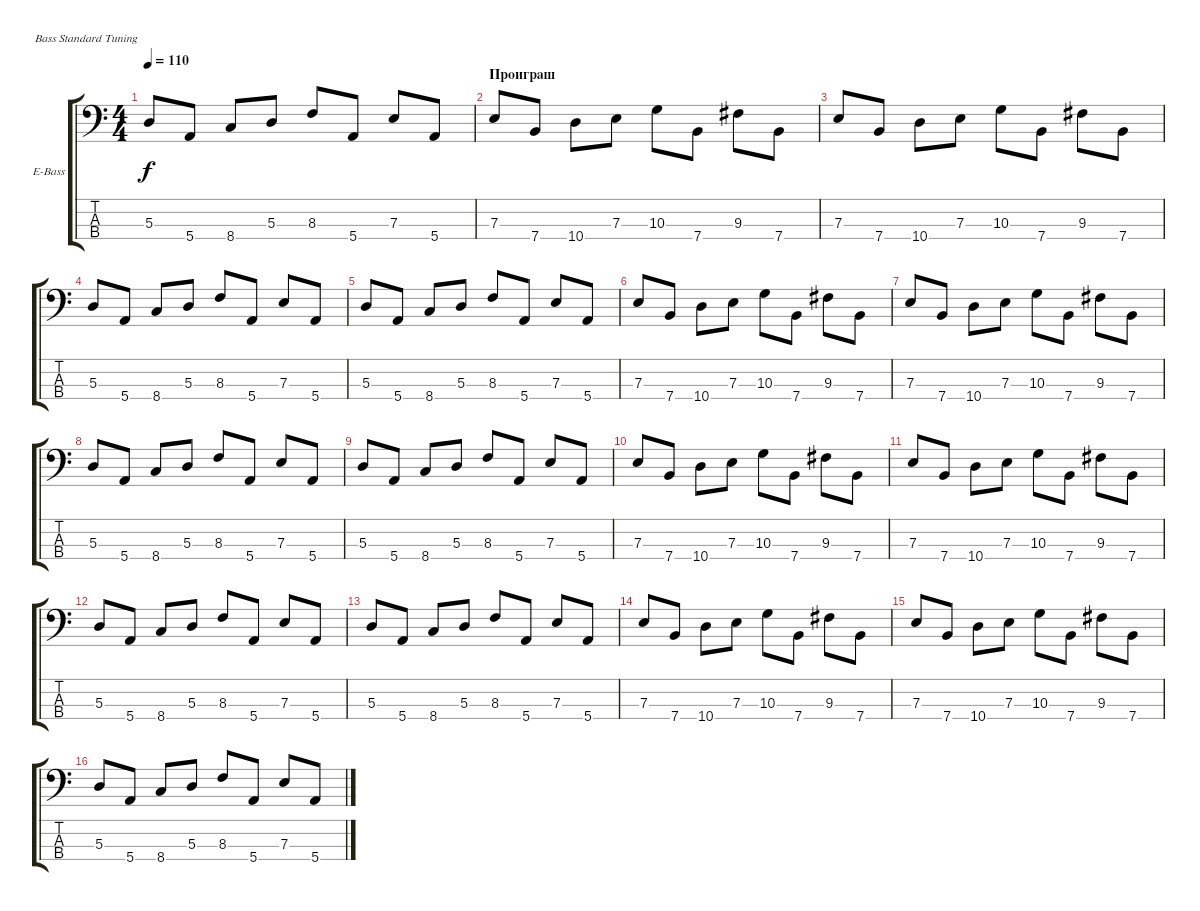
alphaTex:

\defaultSystemsLayout 4
\bracketExtendMode groupsimilarinstruments
\firstSystemTrackNameOrientation horizontal
\otherSystemsTrackNameOrientation horizontal
\track ("С. Вырвич" "E-Bass") {instrument electricbassfinger}
\staff {score tabs}
\tuning (G2 D2 A1 E1)
\ts (4 4)
\tempo 110
\clef f4
\ks c
5.3.8{dy f} 5.4.8 8.4.8 5.3.8 8.3.8 5.4.8 7.3.8 5.4.8 |
\section ("" "Проиграш")
7.3.8 7.4.8 10.4.8 7.3.8 10.3.8 7.4.8 9.3.8 7.4.8 |
7.3.8 7.4.8 10.4.8 7.3.8 10.3.8 7.4.8 9.3.8 7.4.8 |
5.3.8 5.4.8 8.4.8 5.3.8 8.3.8 5.4.8 7.3.8 5.4.8 |
5.3.8 5.4.8 8.4.8 5.3.8 8.3.8 5.4.8 7.3.8 5.4.8 |
7.3.8 7.4.8 10.4.8 7.3.8 10.3.8 7.4.8 9.3.8 7.4.8 |
7.3.8 7.4.8 10.4.8 7.3.8 10.3.8 7.4.8 9.3.8 7.4.8 |
5.3.8 5.4.8 8.4.8 5.3.8 8.3.8 5.4.8 7.3.8 5.4.8 |
5.3.8 5.4.8 8.4.8 5.3.8 8.3.8 5.4.8 7.3.8 5.4.8 |
7.3.8 7.4.8 10.4.8 7.3.8 10.3.8 7.4.8 9.3.8 7.4.8 |
7.3.8 7.4.8 10.4.8 7.3.8 10.3.8 7.4.8 9.3.8 7.4.8 |
5.3.8 5.4.8 8.4.8 5.3.8 8.3.8 5.4.8 7.3.8 5.4.8 |
5.3.8 5.4.8 8.4.8 5.3.8 8.3.8 5.4.8 7.3.8 5.4.8 |
7.3.8 7.4.8 10.4.8 7.3.8 10.3.8 7.4.8 9.3.8 7.4.8 |
7.3.8 7.4.8 10.4.8 7.3.8 10.3.8 7.4.8 9.3.8 7.4.8 |
5.3.8 5.4.8 8.4.8 5.3.8 8.3.8 5.4.8 7.3.8 5.4.8
